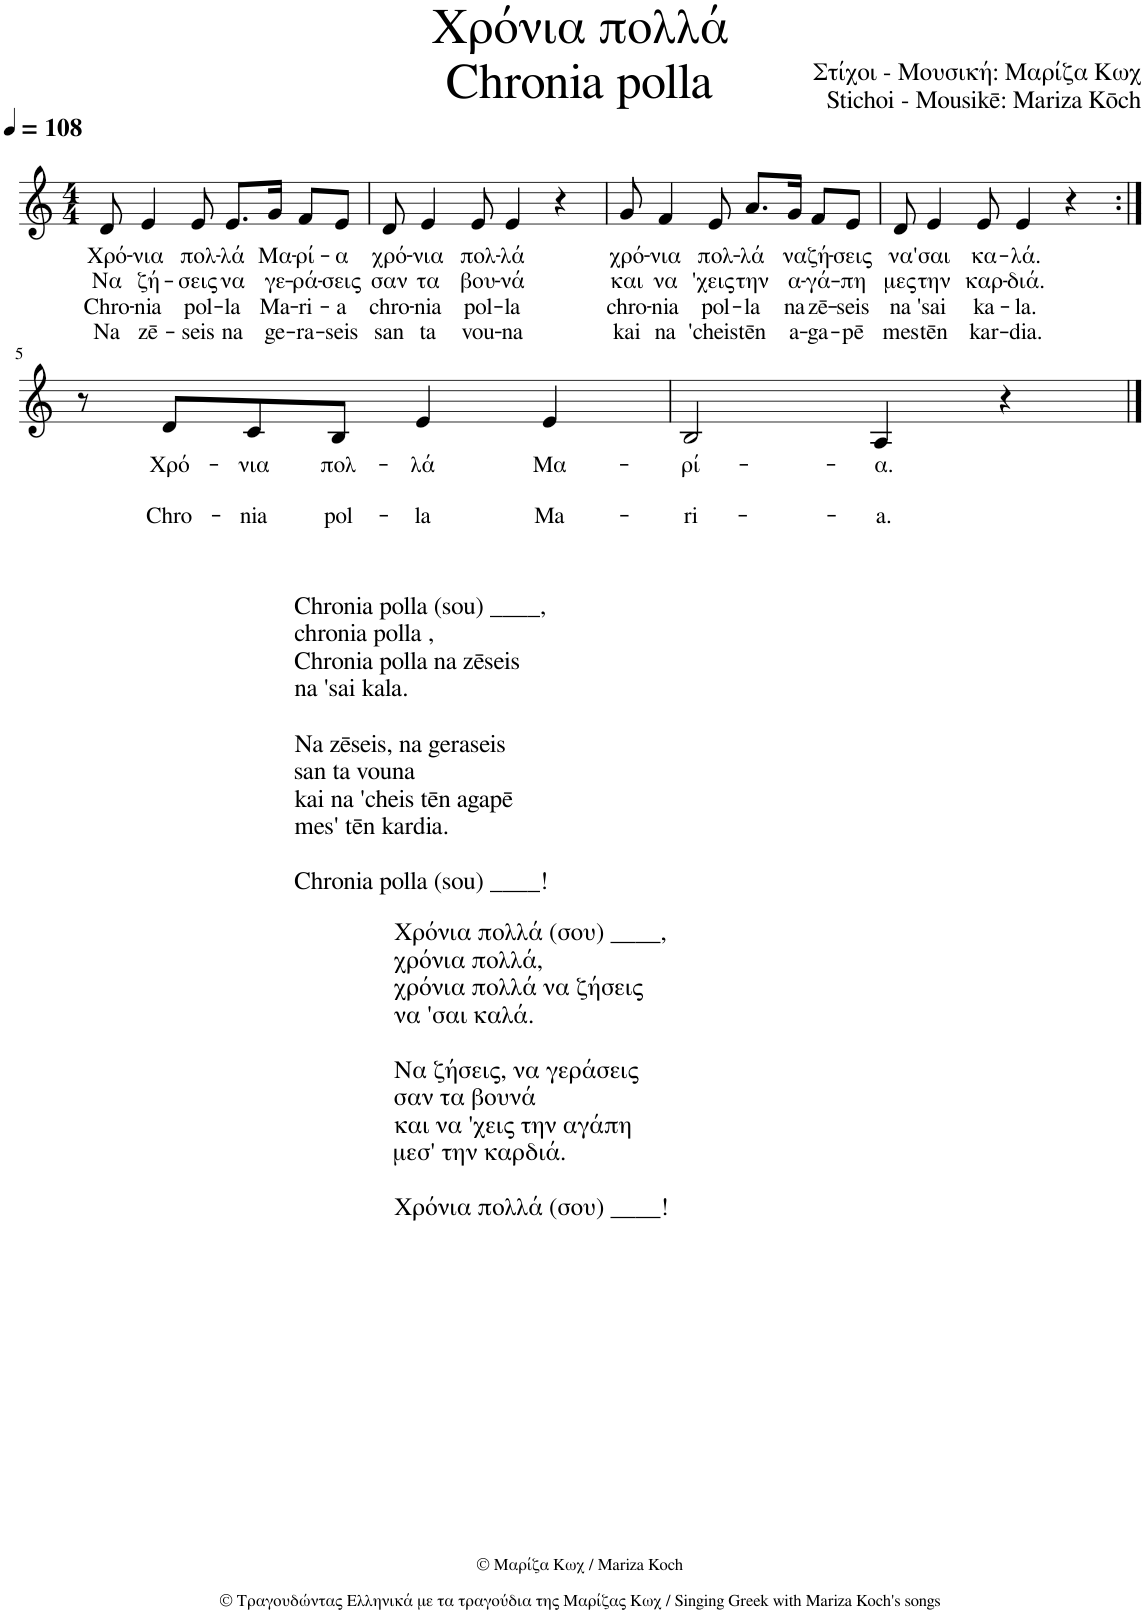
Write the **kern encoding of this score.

**kern	**text	**text	**text	**text
*part1	*part1	*part1	*part1	*part1
*staff1	*staff1	*staff1	*staff1	*staff1
*I"Piano	*	*	*	*
*I'Pno.	*	*	*	*
*clefG2	*	*	*	*
*k[]	*	*	*	*
*M4/4	*	*	*	*
*MM108	*	*	*	*
=1	=1	=1	=1	=1
!	!LO:LY:b	!LO:LY:b	!LO:LY:b	!LO:LY:b
8d/	Χρό-	Να	Chro-	Na
!	!LO:LY:b	!LO:LY:b	!LO:LY:b	!LO:LY:b
4e/	-νια	ζή-	-nia	zē-
!	!LO:LY:b	!LO:LY:b	!LO:LY:b	!LO:LY:b
8e/	πολ-	-σεις	pol-	-seis
!	!LO:LY:b	!LO:LY:b	!LO:LY:b	!LO:LY:b
8.e/L	-λά	να	-la	na
!	!LO:LY:b	!LO:LY:b	!LO:LY:b	!LO:LY:b
16g/Jk	Μα-	γε-	Ma-	ge-
!	!LO:LY:b	!LO:LY:b	!LO:LY:b	!LO:LY:b
8f/L	-ρί-	-ρά-	-ri-	-ra-
!	!LO:LY:b	!LO:LY:b	!LO:LY:b	!LO:LY:b
8e/J	-α	-σεις	-a	-seis
=2	=2	=2	=2	=2
!	!LO:LY:b	!LO:LY:b	!LO:LY:b	!LO:LY:b
8d/	χρό-	σαν	chro-	san
!	!LO:LY:b	!LO:LY:b	!LO:LY:b	!LO:LY:b
4e/	-νια	τα	-nia	ta
!	!LO:LY:b	!LO:LY:b	!LO:LY:b	!LO:LY:b
8e/	πολ-	βου-	pol-	vou-
!	!LO:LY:b	!LO:LY:b	!LO:LY:b	!LO:LY:b
4e/	-λά	-νά	-la	-na
4r	.	.	.	.
=3	=3	=3	=3	=3
!	!LO:LY:b	!LO:LY:b	!LO:LY:b	!LO:LY:b
8g/	χρό-	και	chro-	kai
!	!LO:LY:b	!LO:LY:b	!LO:LY:b	!LO:LY:b
4f/	-νια	να	-nia	na
!	!LO:LY:b	!LO:LY:b	!LO:LY:b	!LO:LY:b
8e/	πολ-	'χεις	pol-	'cheis
!	!LO:LY:b	!LO:LY:b	!LO:LY:b	!LO:LY:b
8.a/L	-λά	την	-la	tēn
!	!LO:LY:b	!LO:LY:b	!LO:LY:b	!LO:LY:b
16g/Jk	να	α-	na	a-
!	!LO:LY:b	!LO:LY:b	!LO:LY:b	!LO:LY:b
8f/L	ζή-	-γά-	zē-	-ga-
!	!LO:LY:b	!LO:LY:b	!LO:LY:b	!LO:LY:b
8e/J	-σεις	-πη	-seis	-pē
=4	=4	=4	=4	=4
!	!LO:LY:b	!LO:LY:b	!LO:LY:b	!LO:LY:b
8d/	να	μες	na	mes
!	!LO:LY:b	!LO:LY:b	!LO:LY:b	!LO:LY:b
4e/	'σαι	την	'sai	tēn
!	!LO:LY:b	!LO:LY:b	!LO:LY:b	!LO:LY:b
8e/	κα-	καρ-	ka-	kar-
!	!LO:LY:b	!LO:LY:b	!LO:LY:b	!LO:LY:b
4e/	-λά.	-διά.	-la.	-dia.
4r	.	.	.	.
!!LO:LB:g=z
=5:|!	=5:|!	=5:|!	=5:|!	=5:|!
!LO:TX:b:t=Χρόνια πολλά (σου) ____,	!	!	!	!
!LO:TX:b:t=χρόνια πολλά,	!	!	!	!
!LO:TX:b:t=χρόνια πολλά να ζήσεις	!	!	!	!
!LO:TX:b:t=να 'σαι καλά.	!	!	!	!
!LO:TX:b:t=Να ζήσεις, να γεράσεις	!	!	!	!
!LO:TX:b:t=σαν τα βουνά	!	!	!	!
!LO:TX:b:t=και να 'χεις την αγάπη	!	!	!	!
!LO:TX:b:t=μεσ' την καρδιά.	!	!	!	!
!LO:TX:b:t=Χρόνια πολλά (σου) ____!	!	!	!	!
8r	.	.	.	.
!	!LO:LY:b	!	!LO:LY:b	!
8d/L	Χρό-	.	Chro-	.
!	!LO:LY:b	!	!LO:LY:b	!
8c/	-νια	.	-nia	.
!	!LO:LY:b	!	!LO:LY:b	!
8B/J	πολ-	.	pol-	.
!	!LO:LY:b	!	!LO:LY:b	!
4e/	-λά	.	-la	.
!	!LO:LY:b	!	!LO:LY:b	!
4e/	Μα-	.	Ma-	.
=6	=6	=6	=6	=6
!	!LO:LY:b	!	!LO:LY:b	!
2B/	-ρί-	.	-ri-	.
!LO:TX:b:t=Chronia polla (sou) ____,	!	!	!	!
!LO:TX:b:t=chronia polla ,	!	!	!	!
!LO:TX:b:t=Chronia polla na zēseis	!	!	!	!
!LO:TX:b:t=na 'sai kala.	!	!	!	!
!LO:TX:b:t=Na zēseis, na geraseis	!	!	!	!
!LO:TX:b:t=san ta vouna	!	!	!	!
!LO:TX:b:t=kai na 'cheis tēn agapē	!	!	!	!
!LO:TX:b:t=mes' tēn kardia.	!	!	!	!
!LO:TX:b:t=Chronia polla (sou) ____!	!	!	!	!
!	!LO:LY:b	!	!LO:LY:b	!
4A/	-α.	.	-a.	.
4r	.	.	.	.
==	==	==	==	==
*-	*-	*-	*-	*-
